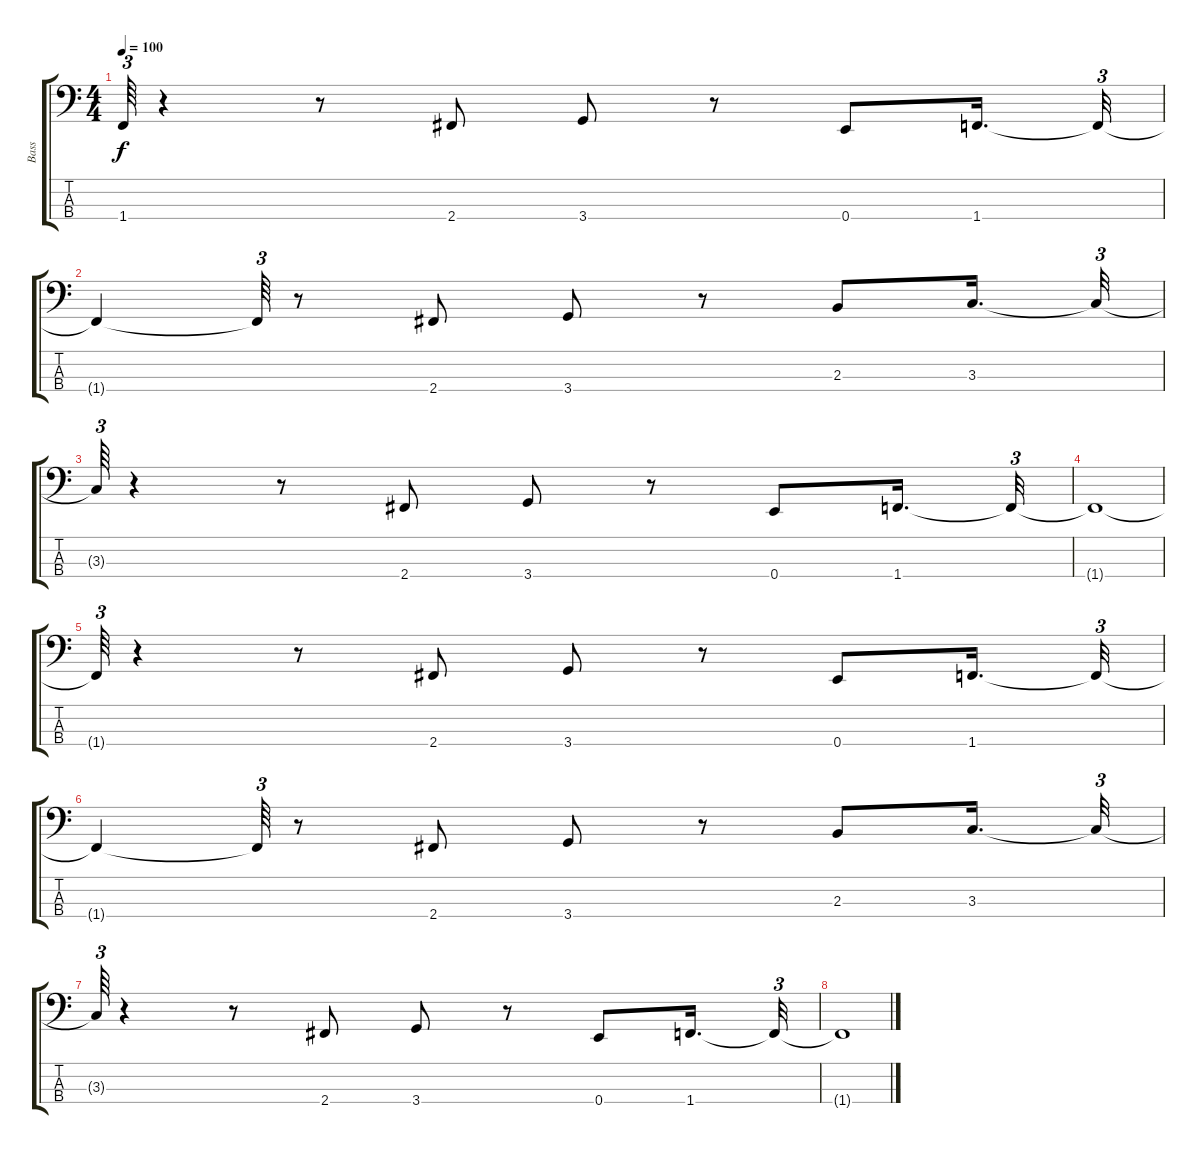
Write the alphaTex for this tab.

\track ("Bass" "Bass") {instrument slapbass2}
\staff {score tabs}
\tuning (G2 D2 A1 E1) {hide}
\ts (4 4)
\tempo 100
\clef f4
\ks c
1.4{t}.64{tu (3 2) dy f} r.4 r.8 2.4.8 3.4.8 r.8 0.4.8 1.4.16{d} 1.4{t}.32{tu (3 2)} |
1.4{t}.4 1.4{t}.64{tu (3 2)} r.8 2.4.8 3.4.8 r.8 2.3.8 3.3.16{d} 3.3{t}.32{tu (3 2)} |
3.3{t}.64{tu (3 2)} r.4 r.8 2.4.8 3.4.8 r.8 0.4.8 1.4.16{d} 1.4{t}.32{tu (3 2)} |
1.4{t}.1 |
1.4{t}.64{tu (3 2)} r.4 r.8 2.4.8 3.4.8 r.8 0.4.8 1.4.16{d} 1.4{t}.32{tu (3 2)} |
1.4{t}.4 1.4{t}.64{tu (3 2)} r.8 2.4.8 3.4.8 r.8 2.3.8 3.3.16{d} 3.3{t}.32{tu (3 2)} |
3.3{t}.64{tu (3 2)} r.4 r.8 2.4.8 3.4.8 r.8 0.4.8 1.4.16{d} 1.4{t}.32{tu (3 2)} |
1.4{t}.1
